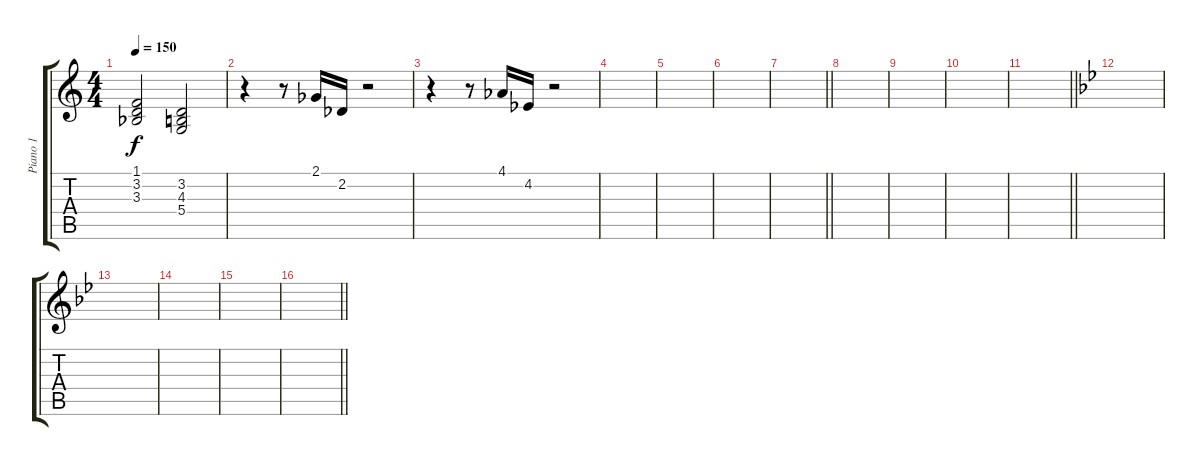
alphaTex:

\track ("Piano 1" "Piano 1") {instrument acousticgrandpiano}
\staff {score tabs}
\tuning (E4 B3 G3 D3 A2 E2) {hide}
\ts (4 4)
\tempo 150
\clef g2
\ks c
(1.1 3.2 3.3{acc b}).2{dy f} (3.2 4.3 5.4).2 |
r.4 r.8 2.1{acc b}.16 2.2{acc b}.16 r.2 |
r.4 r.8 4.1{acc b}.16 4.2{acc b}.16 r.2 |
|
|
|
\barLineRight lightlight
|
|
|
|
\barLineRight lightlight
|
\ks bb
|
|
|
|
\barLineRight lightlight
